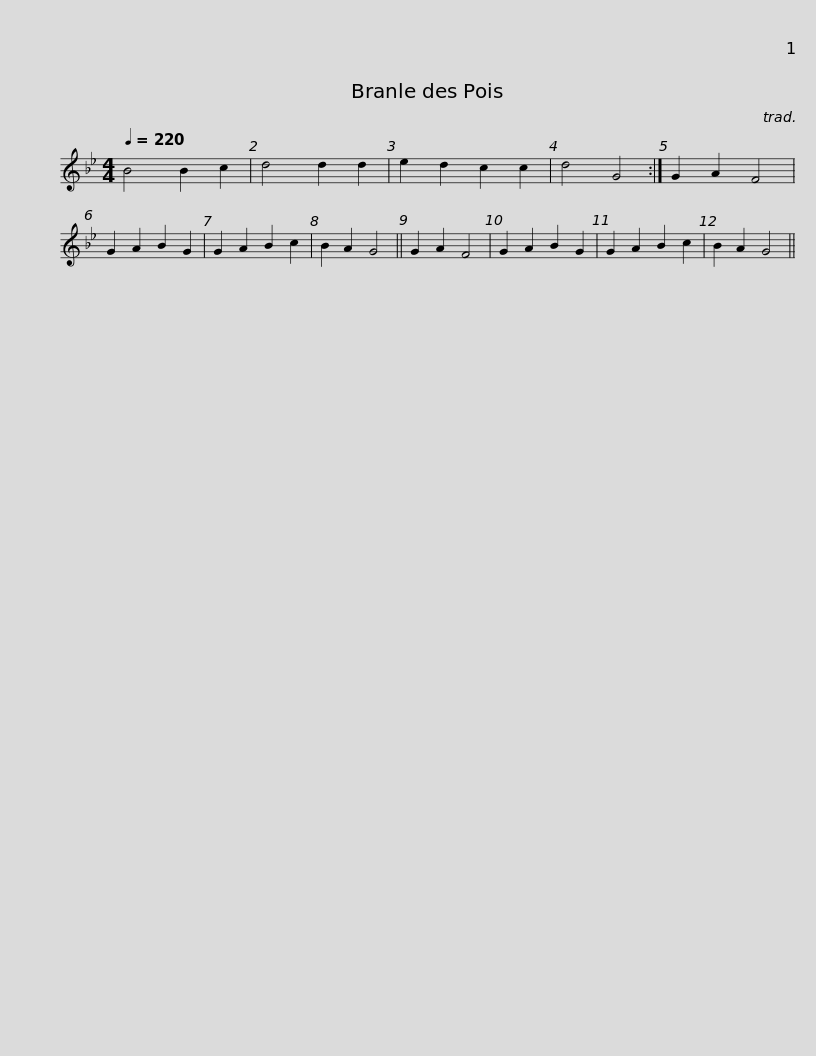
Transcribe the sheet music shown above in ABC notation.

X:1
L:1/8
Q:1/4=220
M:4/4
I:linebreak $
K:Bb
V:1 treble
V:1
 B4 B2 c2 | d4 d2 d2 | e2 d2 c2 c2 | d4 G4 :| G2 A2 F4 | %5
 G2 A2 B2 G2 | G2 A2 B2 c2 | B2 A2 G4 || G2 A2 F4 | G2 A2 B2 G2 | %10
 G2 A2 B2 c2 |$ B2 A2 G4 || %12
